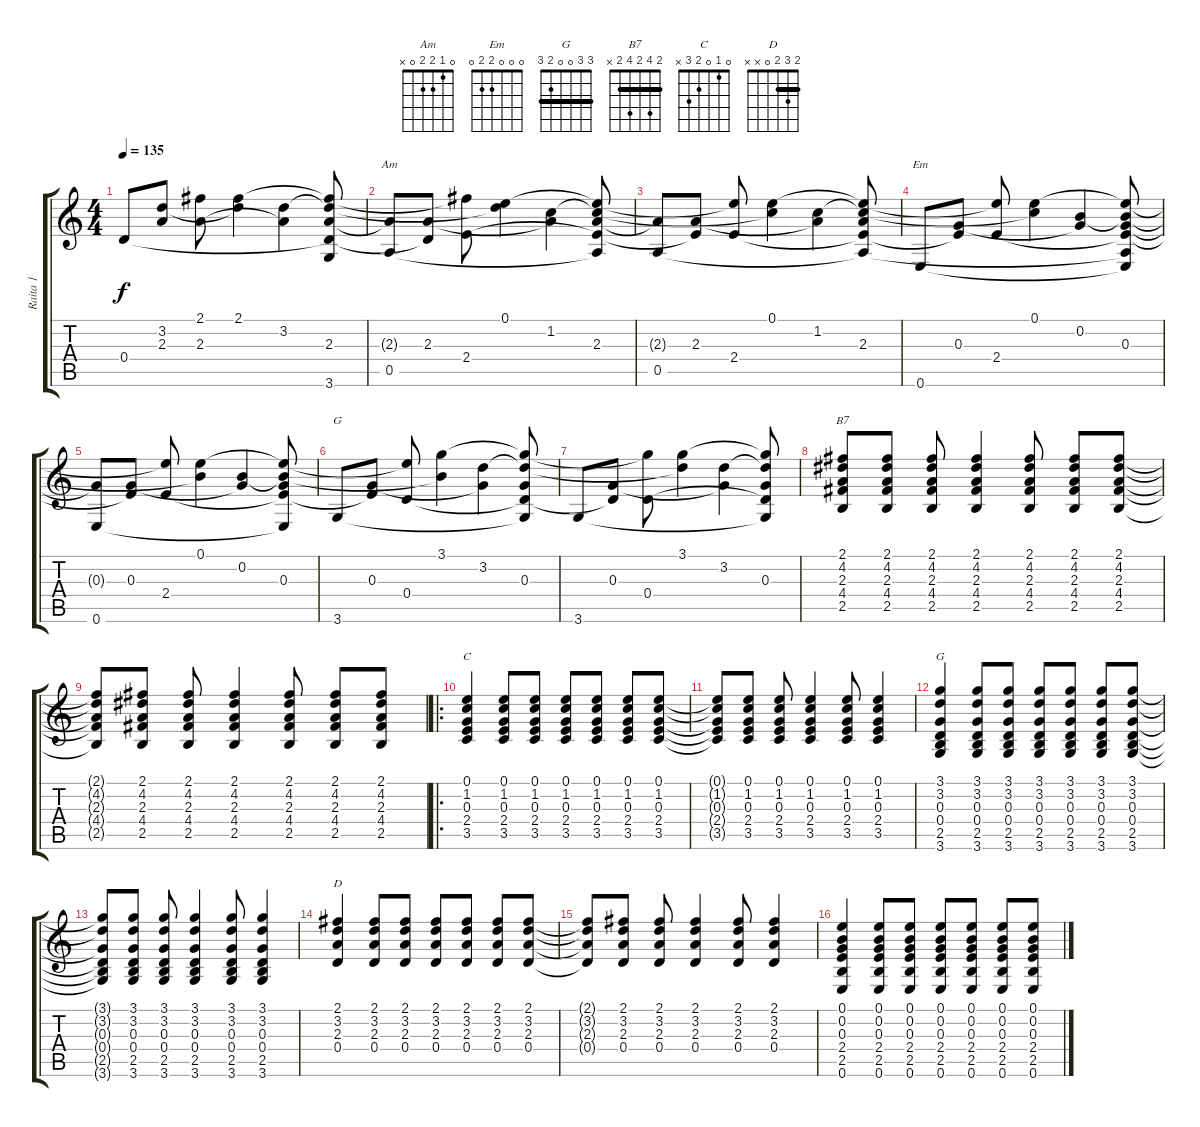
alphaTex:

\track ("Raita 1" "Raita 1") {instrument electricguitarclean}
\staff {score tabs}
\tuning (E4 B3 G3 D3 A2 E2) {hide}
\chord ("Am" 0 1 2 2 0 x)
\chord ("Em" 0 0 0 2 2 0)
\chord ("G" 3 0 0 0 2 3)
\chord ("B7" 2 4 2 4 2 x) {barre 2}
\chord ("C" 0 1 0 2 3 x)
\chord ("G" 3 3 0 0 2 3) {barre 3}
\chord ("D" 2 3 2 0 x x) {barre 2}
\ts (4 4)
\tempo 135
\clef g2
\ks c
0.4.8{dy f} (3.2 2.3{t}).8 (2.1{t} 2.3).8 (2.1 3.2{t}).4 (3.2 2.3{t}).4 (2.1{t} 3.2{t} 2.3 0.4{t} 3.6{t}).8 |
(2.3{t} 0.5).8{ch "Am"} (2.3 0.4{t}).8 (2.1{t} 2.4).8 (0.1 3.2{t}).4 (1.2 2.3{t}).4 (0.1{t} 1.2{t} 2.3 2.4{t} 0.5{t}).8 |
(2.3{t} 0.5).8 (2.3 2.4{t}).8 (0.1{t} 2.4).8 (0.1 1.2{t}).4 (1.2 2.3{t}).4 (0.1{t} 1.2{t} 2.3 2.4{t} 0.5{t}).8 |
0.6.8{ch "Em"} (0.3 2.4{t}).8 (0.1{t} 2.4).8 (0.1 1.2{t}).4 (0.2 0.3{t}).4 (0.1{t} 0.2{t} 0.3 2.4{t} 0.5{t} 0.6{t}).8 |
(0.3{t} 0.6).8 (0.3 2.4{t}).8 (0.1{t} 2.4).8 (0.1 0.2{t}).4 (0.2 0.3{t}).4 (0.1{t} 0.2{t} 0.3 2.4{t} 0.6{t}).8 |
3.6.8{ch "G"} (0.3 2.4{t}).8 (0.1{t} 0.4).8 (3.1 0.2{t}).4 (3.2 0.3{t}).4 (3.1{t} 3.2{t} 0.3 0.4{t} 3.6{t}).8 |
3.6.8 (0.3 0.4{t}).8 (3.1{t} 0.4).8 (3.1 3.2{t}).4 (3.2 0.3{t}).4 (3.1{t} 3.2{t} 0.3 0.4{t} 3.6{t}).8 |
(2.1 4.2 2.3 4.4 2.5).8{ch "B7"} (2.1 4.2 2.3 4.4 2.5).8 (2.1 4.2 2.3 4.4 2.5).8 (2.1 4.2 2.3 4.4 2.5).4 (2.1 4.2 2.3 4.4 2.5).8 (2.1 4.2 2.3 4.4 2.5).8 (2.1 4.2 2.3 4.4 2.5).8 |
(2.1{t} 4.2{t} 2.3{t} 4.4{t} 2.5{t}).8 (2.1 4.2 2.3 4.4 2.5).8 (2.1 4.2 2.3 4.4 2.5).8 (2.1 4.2 2.3 4.4 2.5).4 (2.1 4.2 2.3 4.4 2.5).8 (2.1 4.2 2.3 4.4 2.5).8 (2.1 4.2 2.3 4.4 2.5).8 |
\ro
(0.1 1.2 0.3 2.4 3.5).4{ch "C" volume 8} (0.1 1.2 0.3 2.4 3.5).8 (0.1 1.2 0.3 2.4 3.5).8 (0.1 1.2 0.3 2.4 3.5).8 (0.1 1.2 0.3 2.4 3.5).8 (0.1 1.2 0.3 2.4 3.5).8 (0.1 1.2 0.3 2.4 3.5).8 |
(0.1{t} 1.2{t} 0.3{t} 2.4{t} 3.5{t}).8 (0.1 1.2 0.3 2.4 3.5).8 (0.1 1.2 0.3 2.4 3.5).8 (0.1 1.2 0.3 2.4 3.5).4 (0.1 1.2 0.3 2.4 3.5).8 (0.1 1.2 0.3 2.4 3.5).4 |
(3.1 3.2 0.3 0.4 2.5 3.6).4{ch "G"} (3.1 3.2 0.3 0.4 2.5 3.6).8 (3.1 3.2 0.3 0.4 2.5 3.6).8 (3.1 3.2 0.3 0.4 2.5 3.6).8 (3.1 3.2 0.3 0.4 2.5 3.6).8 (3.1 3.2 0.3 0.4 2.5 3.6).8 (3.1 3.2 0.3 0.4 2.5 3.6).8 |
(3.1{t} 3.2{t} 0.3{t} 0.4{t} 2.5{t} 3.6{t}).8 (3.1 3.2 0.3 0.4 2.5 3.6).8 (3.1 3.2 0.3 0.4 2.5 3.6).8 (3.1 3.2 0.3 0.4 2.5 3.6).4 (3.1 3.2 0.3 0.4 2.5 3.6).8 (3.1 3.2 0.3 0.4 2.5 3.6).4 |
(2.1 3.2 2.3 0.4).4{ch "D"} (2.1 3.2 2.3 0.4).8 (2.1 3.2 2.3 0.4).8 (2.1 3.2 2.3 0.4).8 (2.1 3.2 2.3 0.4).8 (2.1 3.2 2.3 0.4).8 (2.1 3.2 2.3 0.4).8 |
(2.1{t} 3.2{t} 2.3{t} 0.4{t}).8 (2.1 3.2 2.3 0.4).8 (2.1 3.2 2.3 0.4).8 (2.1 3.2 2.3 0.4).4 (2.1 3.2 2.3 0.4).8 (2.1 3.2 2.3 0.4).4 |
(0.1 0.2 0.3 2.4 2.5 0.6).4 (0.1 0.2 0.3 2.4 2.5 0.6).8 (0.1 0.2 0.3 2.4 2.5 0.6).8 (0.1 0.2 0.3 2.4 2.5 0.6).8 (0.1 0.2 0.3 2.4 2.5 0.6).8 (0.1 0.2 0.3 2.4 2.5 0.6).8 (0.1 0.2 0.3 2.4 2.5 0.6).8
